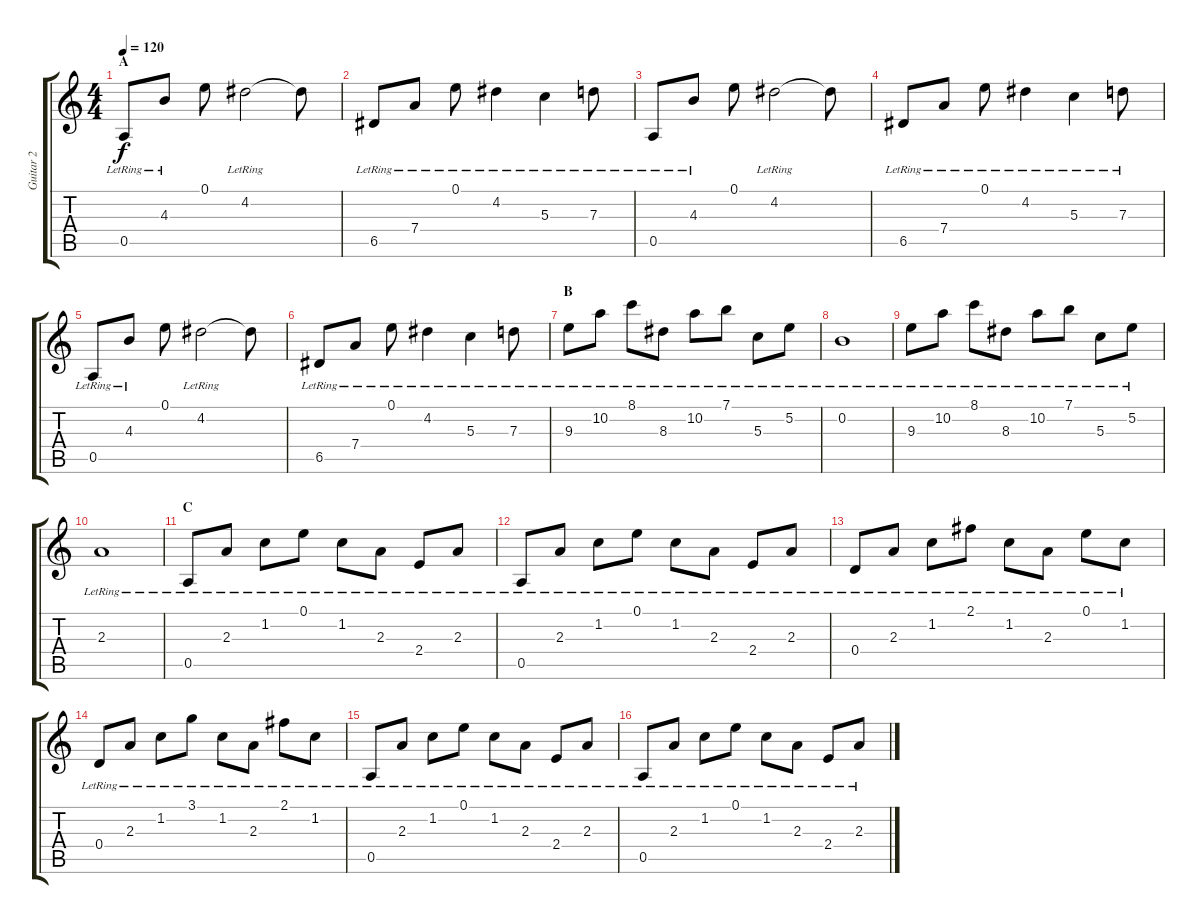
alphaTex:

\track ("Guitar 2" "Guitar 2") {instrument acousticguitarsteel}
\staff {score tabs}
\tuning (E4 B3 G3 D3 A2 E2) {hide}
\ts (4 4)
\section ("" "A")
\tempo 120
\clef g2
\ks c
0.5{lr}.8{dy f instrument acousticguitarsteel} 4.3{lr}.8 0.1.8 4.2{lr}.2 4.2{t}.8 |
6.5{lr}.8 7.4{lr}.8 0.1{lr}.8 4.2{lr}.4 5.3{lr}.4 7.3{lr}.8 |
0.5{lr}.8 4.3{lr}.8 0.1.8 4.2{lr}.2 4.2{t}.8 |
6.5{lr}.8 7.4{lr}.8 0.1{lr}.8 4.2{lr}.4 5.3{lr}.4 7.3{lr}.8 |
0.5{lr}.8 4.3{lr}.8 0.1.8 4.2{lr}.2 4.2{t}.8 |
6.5{lr}.8 7.4{lr}.8 0.1{lr}.8 4.2{lr}.4 5.3{lr}.4 7.3{lr}.8 |
\section ("" "B")
9.3{lr}.8 10.2{lr}.8 8.1{lr}.8 8.3{lr}.8 10.2{lr}.8 7.1{lr}.8 5.3{lr}.8 5.2{lr}.8 |
0.2{lr}.1 |
9.3{lr}.8 10.2{lr}.8 8.1{lr}.8 8.3{lr}.8 10.2{lr}.8 7.1{lr}.8 5.3{lr}.8 5.2{lr}.8 |
2.3{lr}.1 |
\section ("" "C")
0.5{lr}.8 2.3{lr}.8 1.2{lr}.8 0.1{lr}.8 1.2{lr}.8 2.3{lr}.8 2.4{lr}.8 2.3{lr}.8 |
0.5{lr}.8 2.3{lr}.8 1.2{lr}.8 0.1{lr}.8 1.2{lr}.8 2.3{lr}.8 2.4{lr}.8 2.3{lr}.8 |
0.4{lr}.8 2.3{lr}.8 1.2{lr}.8 2.1{lr}.8 1.2{lr}.8 2.3{lr}.8 0.1{lr}.8 1.2{lr}.8 |
0.4{lr}.8 2.3{lr}.8 1.2{lr}.8 3.1{lr}.8 1.2{lr}.8 2.3{lr}.8 2.1{lr}.8 1.2{lr}.8 |
0.5{lr}.8 2.3{lr}.8 1.2{lr}.8 0.1{lr}.8 1.2{lr}.8 2.3{lr}.8 2.4{lr}.8 2.3{lr}.8 |
0.5{lr}.8 2.3{lr}.8 1.2{lr}.8 0.1{lr}.8 1.2{lr}.8 2.3{lr}.8 2.4{lr}.8 2.3{lr}.8
